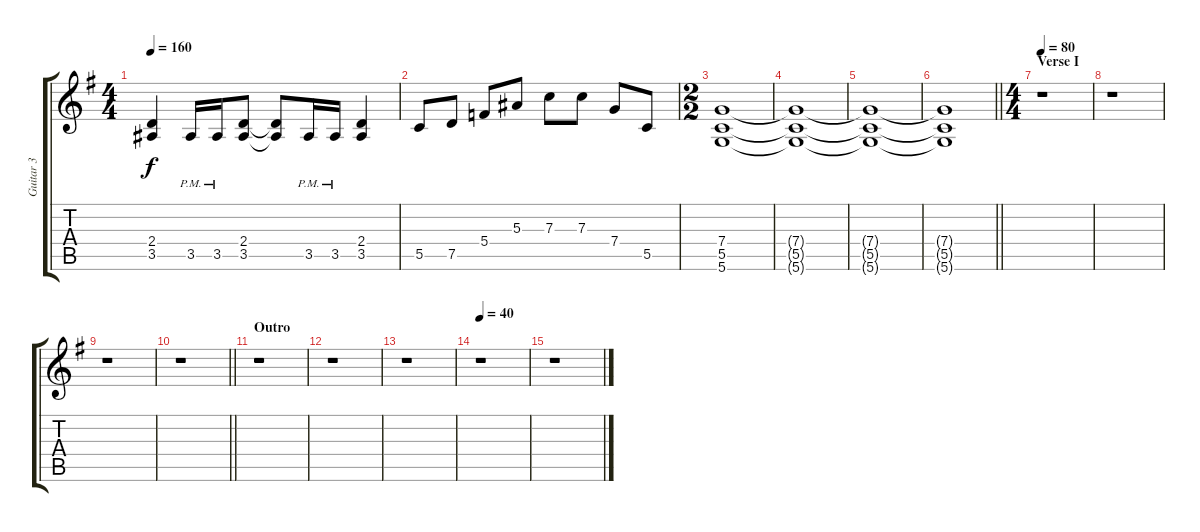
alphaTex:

\track ("Guitar 3" "Guitar 3") {instrument distortionguitar}
\staff {score tabs}
\tuning (D4 A3 F3 C3 G2 D2) {hide}
\ts (4 4)
\tempo 160
\clef g2
\ks g
(2.4 3.5).4{dy f} 3.5{pm}.16 3.5{pm}.16 (2.4 3.5).8 (2.4{t} 3.5{t}).8 3.5{pm}.16 3.5{pm}.16 (2.4 3.5).4 |
5.5.8 7.5.8 5.4.8 5.3.8 7.3.8 7.3.8 7.4.8 5.5.8 |
\ts (2 2)
(7.4 5.5 5.6).1 |
(7.4{t} 5.5{t} 5.6{t}).1 |
(7.4{t} 5.5{t} 5.6{t}).1 |
\barLineRight lightlight
(7.4{t} 5.5{t} 5.6{t}).1 |
\ts (4 4)
\section ("" "Verse I")
\tempo 80
r.1 |
r.1 |
r.1 |
\barLineRight lightlight
r.1 |
\section ("" "Outro")
r.1 |
r.1 |
r.1 |
\tempo 40
r.1 |
r.1
